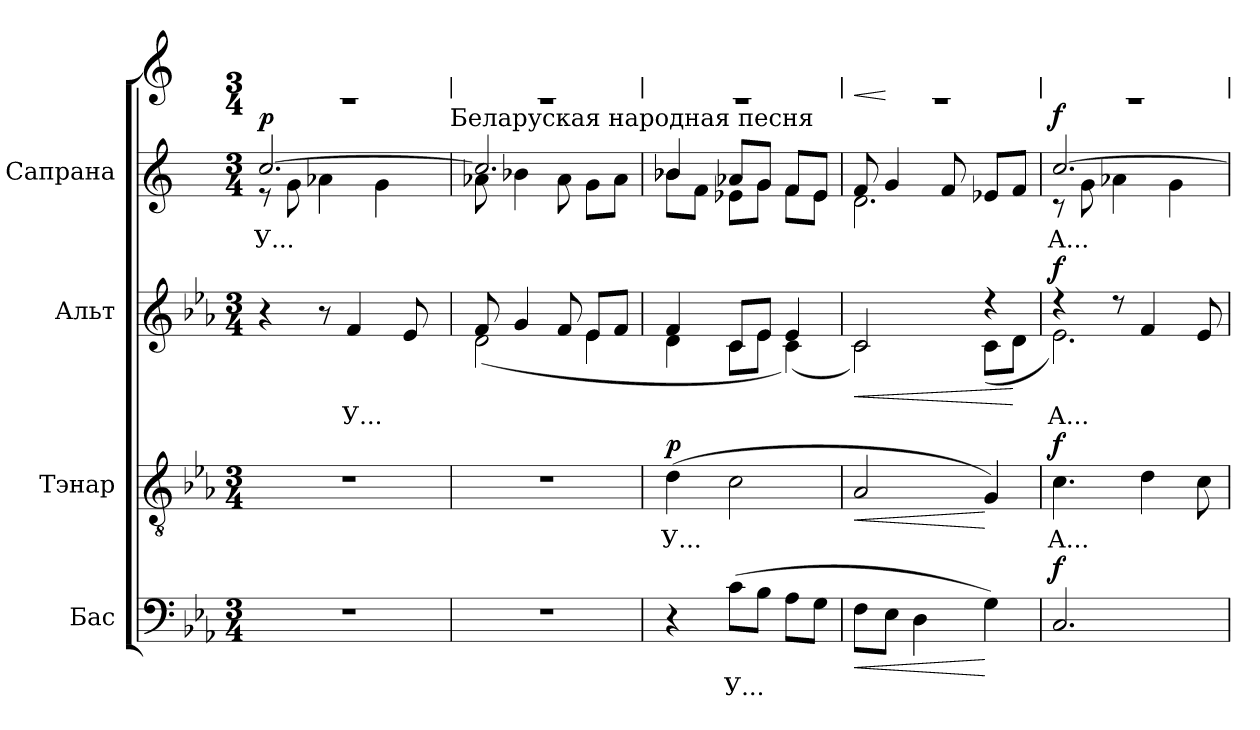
**kern	**text	**dynam	**kern	**text	**dynam	**kern	**text	**dynam	**kern	**text	**kern	**dynam
*part4	*part4	*part4	*part3	*part3	*part3	*part2	*part2	*part2	*part1	*part1	*part1	*part1
*staff5	*staff5	*staff5	*staff4	*staff4	*staff4	*staff3	*staff3	*staff3	*staff2	*staff2	*staff1	*staff1/2
*I"Бас	*	*	*I"Тэнар	*	*	*I"Альт	*	*	*I"Сапрана	*	*	*
!!LO:PB:g=z
*	*	*	*	*	*	*	*	*	*	*	*stria0	*
*clefF4	*	*	*clefGv2	*	*	*clefG2	*	*	*clefG2	*	*clefG2	*
*	*	*	*ITrd7c12	*	*	*	*	*	*	*	*	*
*k[b-e-a-]	*	*	*k[b-e-a-]	*	*	*k[b-e-a-]	*	*	*k[]	*	*k[]	*
*c:	*	*	*c:	*	*	*c:	*	*	*a:	*	*a:	*
*M3/4	*	*	*M3/4	*	*	*M3/4	*	*	*M3/4	*	*M3/4	*
*MM80	*	*	*MM80	*	*	*MM80	*	*	*MM80	*	*MM80	*
=1	=1	=1	=1	=1	=1	=1	=1	=1	=1	=1	=1	=1
!LO:N:vis=1	!	!	!LO:N:vis=1	!	!	!	!	!	!	!	!	!
!	!	!	!	!	!	!	!	!	!LO:TX:a:t=Электронная партытура*	!	!	!
!	!	!	!	!	!	!	!	!	!	!LO:LY:b:color=#000000	!LO:N:vis=1	!
*	*	*	*	*	*	*	*	*	*^	*	*	*
*	*	*	*	*	*	*	*	*	*	*^	*	*	*
2.r	.	.	2.r	.	.	4r	.	.	[>2.cci/	8r	2ryy	У...	2.r	p
.	.	.	.	.	.	.	.	.	.	8gi\	.	.	.	.
.	.	.	.	.	.	8r	.	.	.	4a-i\	.	.	.	.
!	!	!	!	!	!	!	!LO:LY:b:color=#000000	!	!	!	!	!	!	!
.	.	.	.	.	.	4fi/	У...	.	.	.	.	.	.	.
.	.	.	.	.	.	.	.	.	.	4gi\	8ryy	.	.	.
.	.	.	.	.	.	8e-i/	.	.	.	.	16ryy	.	.	.
.	.	.	.	.	.	.	.	.	.	.	32ryy	.	.	.
.	.	.	.	.	.	.	.	.	.	.	64ryy	.	.	.
.	.	.	.	.	.	.	.	.	.	.	128...ryy	.	.	.
!	!	!	!	!	!	!	!	!	!	!	!LO:TX:a:t=Беларуская народная песня	!	!	!
.	.	.	.	.	.	.	.	.	.	.	1024ryy	.	.	.
=2	=2	=2	=2	=2	=2	=2	=2	=2	=2	=2	=2	=2	=2	=2
!LO:N:vis=1	!	!	!LO:N:vis=1	!	!	!	!	!	!	!	!	!	!LO:N:vis=1	!
*	*	*	*	*	*	*^	*	*	*	*v	*v	*	*	*
2.r	.	.	2.r	.	.	8fi/	(2di\	.	.	2.cci/]	8a-i\	.	2.r	.
.	.	.	.	.	.	4gi/	.	.	.	.	4b-i\	.	.	.
.	.	.	.	.	.	8fi/	.	.	.	.	8a-i\	.	.	.
.	.	.	.	.	.	8e-i/L	4e-i\	.	.	.	8gi\L	.	.	.
.	.	.	.	.	.	8fi/J	.	.	.	.	8a-i\J	.	.	.
=3	=3	=3	=3	=3	=3	=3	=3	=3	=3	=3	=3	=3	=3	=3
!	!	!	!	!LO:LY:b:color=#000000	!	!	!	!	!	!	!	!	!LO:N:vis=1	!
4r	.	.	(4Di\	У...	p	4fi/	4di\	.	.	4b-i/	8b-i\L	.	2.r	.
.	.	.	.	.	.	.	.	.	.	.	8fi\J	.	.	.
!	!LO:LY:b:color=#000000	!	!	!	!	!	!	!	!	!	!	!	!	!
(8ci\L	У...	.	2Ci\	.	.	8ci/L	8ci\L	.	.	8a-i/L	8e-i\L	.	.	.
8B-i\J	.	.	.	.	.	8e-i/J	8e-i\J	.	.	8gi/J	8gi\J	.	.	.
8A-i\L	.	.	.	.	.	4e-i/	(4ci\)	.	.	8fi/L	8fi\L	.	.	.
8Gi\J	.	.	.	.	.	.	.	.	.	8e-i/J	8e-i\J	.	.	.
=4	=4	=4	=4	=4	=4	=4	=4	=4	=4	=4	=4	=4	=4	=4
!	!	!LO:HP:b	!	!	!LO:HP:b	!	!	!	!LO:HP:b	!	!	!	!LO:N:vis=1	!LO:HP:b
8Fi\L	.	<	2AA-i/	.	<	2ci/	2ci\)	.	<	8fi/	2.di\	.	2.r	<
8E-i\J	.	.	.	.	.	.	.	.	.	4gi/	.	.	.	[
4Di\	.	.	.	.	.	.	.	.	.	.	.	.	.	.
.	.	.	.	.	.	.	.	.	.	8fi/	.	.	.	.
4Gi\)	.	[	4GGi/)	.	[	4r	(8ci\L	.	.	8e-i/L	.	.	.	.
.	.	.	.	.	.	.	8di\J	.	[	8fi/J	.	.	.	.
=5	=5	=5	=5	=5	=5	=5	=5	=5	=5	=5	=5	=5	=5	=5
!	!	!	!	!LO:LY:b:color=#000000	!	!	!	!	!	!	!	!	!	!
!	!	!	!	!	!	!	!	!LO:LY:b:color=#000000	!	!	!	!	!	!
!	!	!	!	!	!	!	!	!	!	!	!	!LO:LY:b:color=#000000	!LO:N:vis=1	!
2.Ci/	.	f	4.Ci\	А...	f	4r	2.e-i\)	А...	f	[>2.cci/	8r	А...	2.r	f
.	.	.	.	.	.	.	.	.	.	.	8gi\	.	.	.
.	.	.	.	.	.	8r	.	.	.	.	4a-i\	.	.	.
.	.	.	4Di\	.	.	4fi/	.	.	.	.	.	.	.	.
.	.	.	.	.	.	.	.	.	.	.	4gi\	.	.	.
.	.	.	8Ci\	.	.	8e-i/	.	.	.	.	.	.	.	.
*	*	*	*	*	*	*v	*v	*	*	*	*	*	*	*
*	*	*	*	*	*	*	*	*	*v	*v	*	*	*
=	=	=	=	=	=	=	=	=	=	=	=	=
*-	*-	*-	*-	*-	*-	*-	*-	*-	*-	*-	*-	*-
